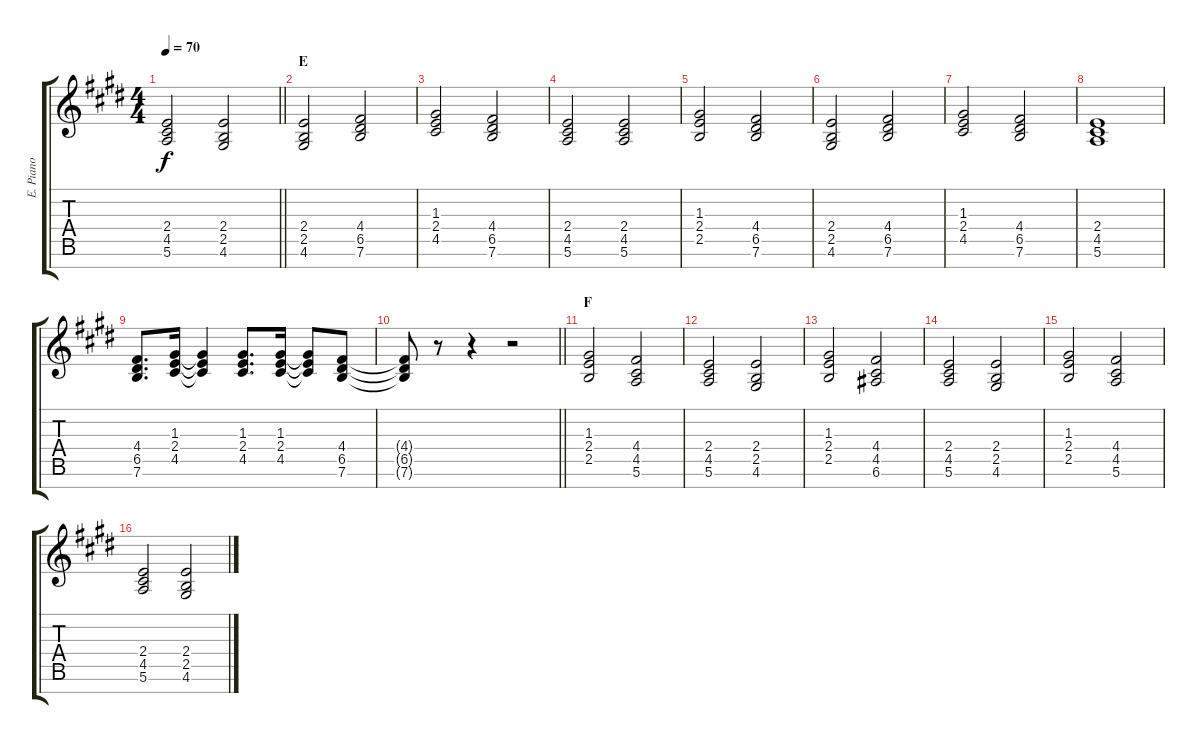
\track ("E. Piano" "E. Piano") {instrument fx4atmosphere}
\staff {score tabs}
\tuning (E5 B4 G4 D4 A3 E3 B2) {hide}
\ts (4 4)
\tempo 70
\clef g2
\barLineRight lightlight
\ks e
(2.4 4.5 5.6).2{dy f} (2.4 2.5 4.6).2 |
\section ("" "E")
(2.4 2.5 4.6).2 (4.4 6.5 7.6).2 |
(1.3 2.4 4.5).2 (4.4 6.5 7.6).2 |
(2.4 4.5 5.6).2 (2.4 4.5 5.6).2 |
(1.3 2.4 2.5).2 (4.4 6.5 7.6).2 |
(2.4 2.5 4.6).2 (4.4 6.5 7.6).2 |
(1.3 2.4 4.5).2 (4.4 6.5 7.6).2 |
(2.4 4.5 5.6).1 |
(4.4 6.5 7.6).8{d} (1.3 2.4 4.5).16 (1.3{t} 2.4{t} 4.5{t}).4 (1.3 2.4 4.5).8{d} (1.3 2.4 4.5).16 (1.3{t} 2.4{t} 4.5{t}).8 (4.4 6.5 7.6).8 |
\barLineRight lightlight
(4.4{t} 6.5{t} 7.6{t}).8 r.8 r.4 r.2 |
\section ("" "F")
(1.3 2.4 2.5).2 (4.4 4.5 5.6).2 |
(2.4 4.5 5.6).2 (2.4 2.5 4.6).2 |
(1.3 2.4 2.5).2 (4.4 4.5 6.6).2 |
(2.4 4.5 5.6).2 (2.4 2.5 4.6).2 |
(1.3 2.4 2.5).2 (4.4 4.5 5.6).2 |
(2.4 4.5 5.6).2 (2.4 2.5 4.6).2
